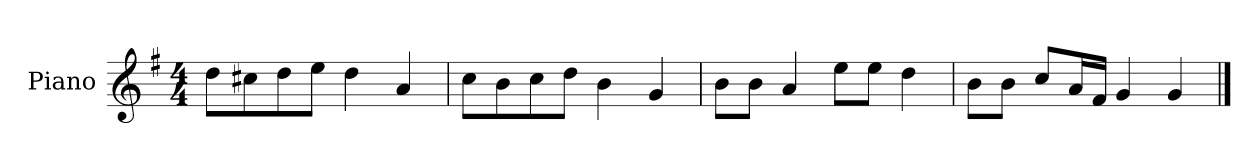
**kern
*part1
*staff1
*I"Piano
*I'P-no
*clefG2
*k[f#]
*M4/4
*MM90
=1
8dd\L
8cc#X\
8dd\
8ee\J
4dd\
4a/
=2
8cc\L
8b\
8cc\
8dd\J
4b\
4g/
=3
8b\L
8b\J
4a/
8ee\L
8ee\J
4dd\
=4
8b\L
8b\J
8cc/L
16a/L
16f#/JJ
4g/
4g/
==
*-
